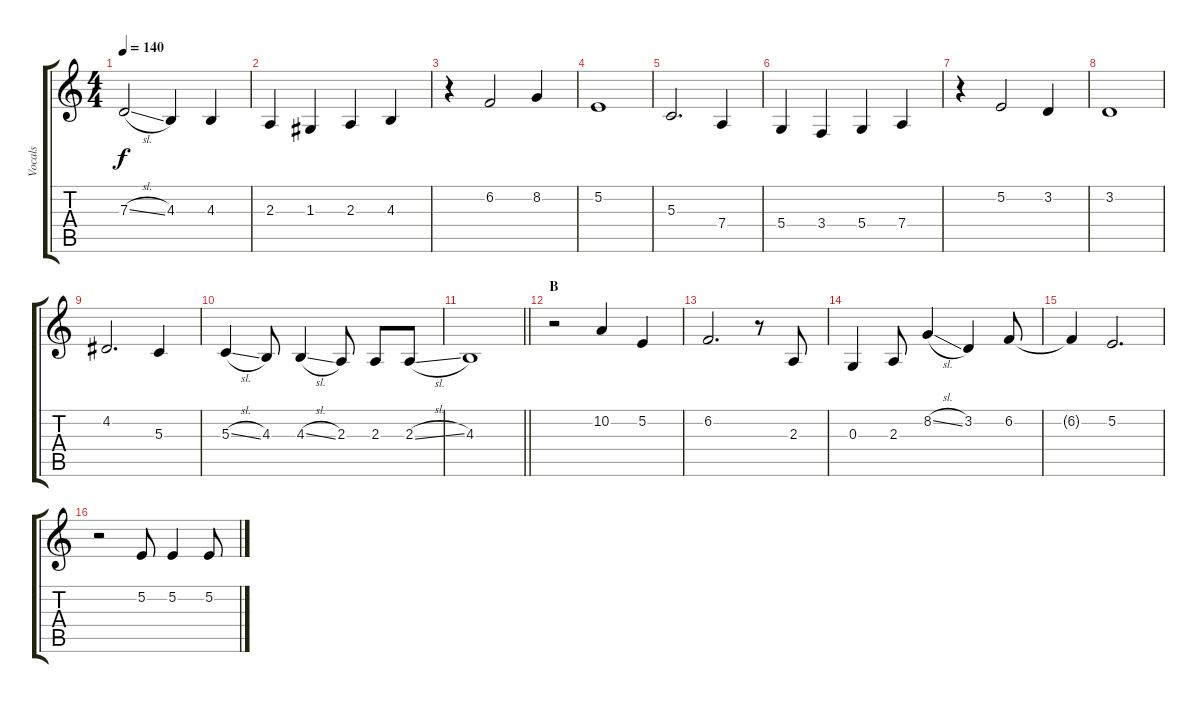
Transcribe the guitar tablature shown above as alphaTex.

\track ("Vocals" "Vocals") {instrument voiceoohs}
\staff {score tabs}
\tuning (E4 B3 G3 D3 A2 E2) {hide}
\ts (4 4)
\tempo 140
\clef g2
\ks c
7.3{sl}.2{dy f} 4.3.4 4.3.4 |
2.3.4 1.3.4 2.3.4 4.3.4 |
r.4 6.2.2 8.2.4 |
5.2.1 |
5.3.2{d} 7.4.4 |
5.4.4 3.4.4 5.4.4 7.4.4 |
r.4 5.2.2 3.2.4 |
3.2.1 |
4.2.2{d} 5.3.4 |
5.3{sl}.4 4.3.8 4.3{sl}.4 2.3.8 2.3.8 2.3{sl}.8 |
\barLineRight lightlight
4.3.1 |
\section ("" "B")
r.2 10.2.4 5.2.4 |
6.2.2{d} r.8 2.3.8 |
0.3.4 2.3.8 8.2{sl}.4 3.2.4 6.2.8 |
6.2{t}.4 5.2.2{d} |
r.2 5.2.8 5.2.4 5.2.8
